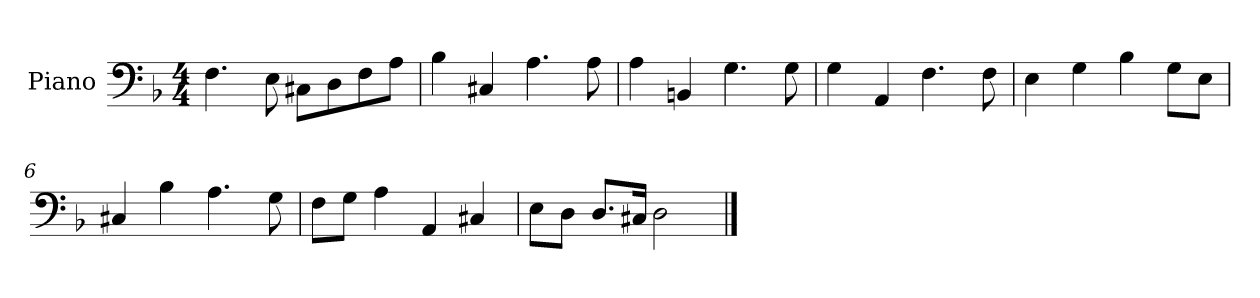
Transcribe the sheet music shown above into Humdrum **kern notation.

**kern
*part1
*staff1
*I"Piano
*I'Pno.
*clefF4
*k[b-]
*M4/4
=1
4.F\
8E\
8C#X\L
8D\
8F\
8A\J
=2
4B-\
4C#X/
4.A\
8A\
=3
4A\
4BBn/
4.G\
8G\
=4
4G\
4AA/
4.F\
8F\
=5
4E\
4G\
4B-\
8G\L
8E\J
=6
4C#X/
4B-\
4.A\
8G\
=7
8F\L
8G\J
4A\
4AA/
4C#X/
!!LO:LB:g=z
=8
8E\L
8D\J
8.D/L
16C#X/Jk
2D\
==
*-
